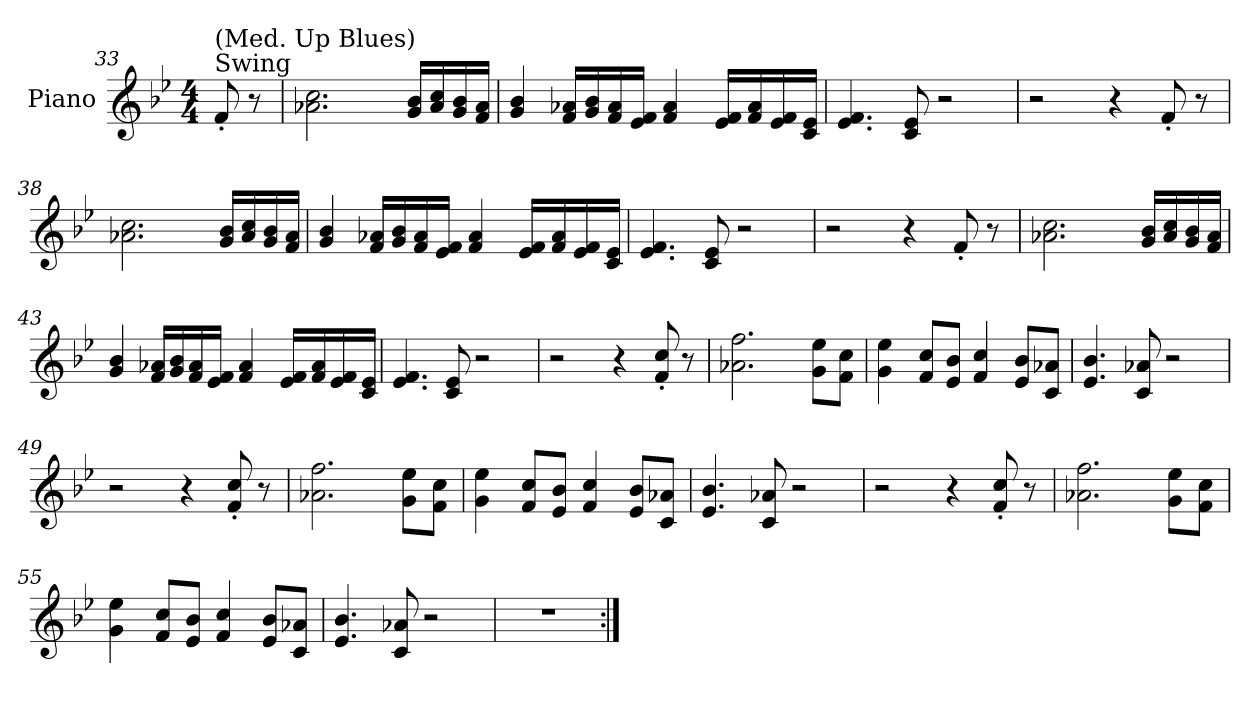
**kern
*part1
*staff1
*I"Piano
*I'Pno.
!!LO:PB:g=z
*clefG2
*k[b-e-]
*M4/4
*MM160
=33
!LO:TX:t=Swing
!LO:TX:a:t=(Med. Up Blues)
8f'/
8r
=34
2.a-X\ 2.cc\
16g/ 16b-/LL
16a-/ 16cc/
16g/ 16b-/
16f/ 16a-/JJ
=35
4g/ 4b-/
16f/ 16a-X/LL
16g/ 16b-/
16f/ 16a-/
16e-/ 16f/JJ
4f/ 4a-/
16e-/ 16f/LL
16f/ 16a-/
16e-/ 16f/
16c/ 16e-/JJ
=36
4.e-/ 4.f/
8c/ 8e-/
2r
=37
2r
4r
8f'/
8r
!!LO:LB:g=z
=38
2.a-X\ 2.cc\
16g/ 16b-/LL
16a-/ 16cc/
16g/ 16b-/
16f/ 16a-/JJ
=39
4g/ 4b-/
16f/ 16a-X/LL
16g/ 16b-/
16f/ 16a-/
16e-/ 16f/JJ
4f/ 4a-/
16e-/ 16f/LL
16f/ 16a-/
16e-/ 16f/
16c/ 16e-/JJ
=40
4.e-/ 4.f/
8c/ 8e-/
2r
=41
2r
4r
8f'/
8r
!!LO:LB:g=z
=42
2.a-X\ 2.cc\
16g/ 16b-/LL
16a-/ 16cc/
16g/ 16b-/
16f/ 16a-/JJ
=43
4g/ 4b-/
16f/ 16a-X/LL
16g/ 16b-/
16f/ 16a-/
16e-/ 16f/JJ
4f/ 4a-/
16e-/ 16f/LL
16f/ 16a-/
16e-/ 16f/
16c/ 16e-/JJ
=44
4.e-/ 4.f/
8c/ 8e-/
2r
=45
2r
4r
8f/' 8cc/'
8r
!!LO:LB:g=z
=46
2.a-X\ 2.ff\
8g\ 8ee-\L
8f\ 8cc\J
=47
4g\ 4ee-\
8f/ 8cc/L
8e-/ 8b-/J
4f/ 4cc/
8e-/ 8b-/L
8c/ 8a-X/J
=48
4.e-/ 4.b-/
8c/ 8a-X/
2r
=49
2r
4r
8f/' 8cc/'
8r
!!LO:LB:g=z
=50
2.a-X\ 2.ff\
8g\ 8ee-\L
8f\ 8cc\J
=51
4g\ 4ee-\
8f/ 8cc/L
8e-/ 8b-/J
4f/ 4cc/
8e-/ 8b-/L
8c/ 8a-X/J
=52
4.e-/ 4.b-/
8c/ 8a-X/
2r
=53
2r
4r
8f/' 8cc/'
8r
!!LO:LB:g=z
=54
2.a-X\ 2.ff\
8g\ 8ee-\L
8f\ 8cc\J
=55
4g\ 4ee-\
8f/ 8cc/L
8e-/ 8b-/J
4f/ 4cc/
8e-/ 8b-/L
8c/ 8a-X/J
=56
4.e-/ 4.b-/
8c/ 8a-X/
2r
=57
1r
=:|!
*-
